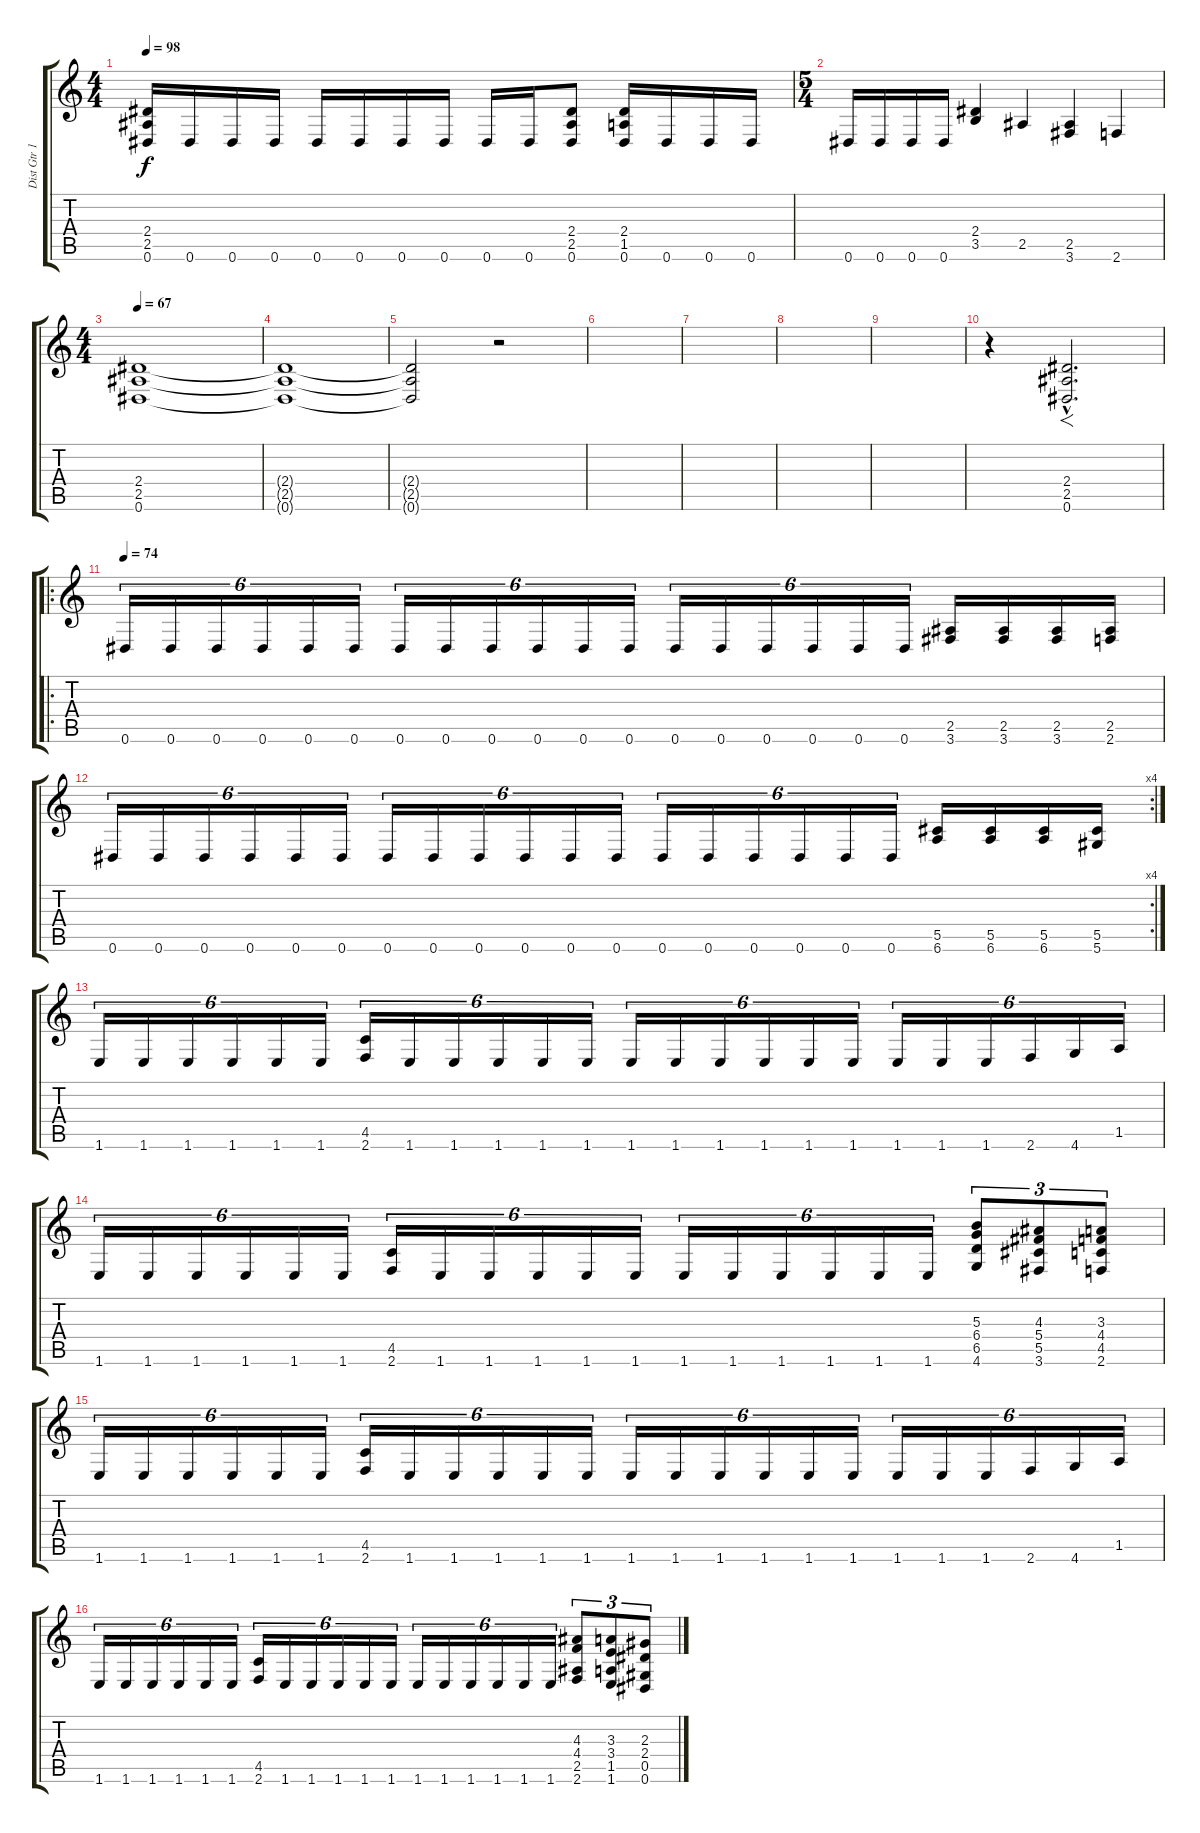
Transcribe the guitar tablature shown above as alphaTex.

\track ("Dist Gtr 1" "Dist Gtr 1") {instrument distortionguitar}
\staff {score tabs}
\tuning (Eb4 Bb3 Gb3 Db3 Ab2 Eb2) {hide}
\ts (4 4)
\tempo 98
\clef g2
\ks c
(2.4 2.5 0.6).16{dy f} 0.6.16 0.6.16 0.6.16 0.6.16 0.6.16 0.6.16 0.6.16 0.6.16 0.6.16 (2.4 2.5 0.6).8 (2.4 1.5 0.6).16 0.6.16 0.6.16 0.6.16 |
\ts (5 4)
0.6.16 0.6.16 0.6.16 0.6.16 (2.4 3.5).4 2.5.4 (2.5 3.6).4 2.6.4 |
\ts (4 4)
\tempo 67
(2.4 2.5 0.6).1 |
(2.4{t} 2.5{t} 0.6{t}).1 |
(2.4{t} 2.5{t} 0.6{t}).2 r.2 |
|
|
|
|
r.4 (2.4{hac} 2.5{hac} 0.6{hac}).2{f d} |
\ro
\tempo 74
0.6.16{tu (6 4)} 0.6.16{tu (6 4)} 0.6.16{tu (6 4)} 0.6.16{tu (6 4)} 0.6.16{tu (6 4)} 0.6.16{tu (6 4)} 0.6.16{tu (6 4)} 0.6.16{tu (6 4)} 0.6.16{tu (6 4)} 0.6.16{tu (6 4)} 0.6.16{tu (6 4)} 0.6.16{tu (6 4)} 0.6.16{tu (6 4)} 0.6.16{tu (6 4)} 0.6.16{tu (6 4)} 0.6.16{tu (6 4)} 0.6.16{tu (6 4)} 0.6.16{tu (6 4)} (2.5 3.6).16 (2.5 3.6).16 (2.5 3.6).16 (2.5 2.6).16 |
\rc 4
0.6.16{tu (6 4)} 0.6.16{tu (6 4)} 0.6.16{tu (6 4)} 0.6.16{tu (6 4)} 0.6.16{tu (6 4)} 0.6.16{tu (6 4)} 0.6.16{tu (6 4)} 0.6.16{tu (6 4)} 0.6.16{tu (6 4)} 0.6.16{tu (6 4)} 0.6.16{tu (6 4)} 0.6.16{tu (6 4)} 0.6.16{tu (6 4)} 0.6.16{tu (6 4)} 0.6.16{tu (6 4)} 0.6.16{tu (6 4)} 0.6.16{tu (6 4)} 0.6.16{tu (6 4)} (5.5 6.6).16 (5.5 6.6).16 (5.5 6.6).16 (5.5 5.6).16 |
1.6.16{tu (6 4)} 1.6.16{tu (6 4)} 1.6.16{tu (6 4)} 1.6.16{tu (6 4)} 1.6.16{tu (6 4)} 1.6.16{tu (6 4)} (4.5 2.6).16{tu (6 4)} 1.6.16{tu (6 4)} 1.6.16{tu (6 4)} 1.6.16{tu (6 4)} 1.6.16{tu (6 4)} 1.6.16{tu (6 4)} 1.6.16{tu (6 4)} 1.6.16{tu (6 4)} 1.6.16{tu (6 4)} 1.6.16{tu (6 4)} 1.6.16{tu (6 4)} 1.6.16{tu (6 4)} 1.6.16{tu (6 4)} 1.6.16{tu (6 4)} 1.6.16{tu (6 4)} 2.6.16{tu (6 4)} 4.6.16{tu (6 4)} 1.5.16{tu (6 4)} |
1.6.16{tu (6 4)} 1.6.16{tu (6 4)} 1.6.16{tu (6 4)} 1.6.16{tu (6 4)} 1.6.16{tu (6 4)} 1.6.16{tu (6 4)} (4.5 2.6).16{tu (6 4)} 1.6.16{tu (6 4)} 1.6.16{tu (6 4)} 1.6.16{tu (6 4)} 1.6.16{tu (6 4)} 1.6.16{tu (6 4)} 1.6.16{tu (6 4)} 1.6.16{tu (6 4)} 1.6.16{tu (6 4)} 1.6.16{tu (6 4)} 1.6.16{tu (6 4)} 1.6.16{tu (6 4)} (5.3 6.4 6.5 4.6).8{tu (3 2)} (4.3 5.4 5.5 3.6).8{tu (3 2)} (3.3 4.4 4.5 2.6).8{tu (3 2)} |
1.6.16{tu (6 4)} 1.6.16{tu (6 4)} 1.6.16{tu (6 4)} 1.6.16{tu (6 4)} 1.6.16{tu (6 4)} 1.6.16{tu (6 4)} (4.5 2.6).16{tu (6 4)} 1.6.16{tu (6 4)} 1.6.16{tu (6 4)} 1.6.16{tu (6 4)} 1.6.16{tu (6 4)} 1.6.16{tu (6 4)} 1.6.16{tu (6 4)} 1.6.16{tu (6 4)} 1.6.16{tu (6 4)} 1.6.16{tu (6 4)} 1.6.16{tu (6 4)} 1.6.16{tu (6 4)} 1.6.16{tu (6 4)} 1.6.16{tu (6 4)} 1.6.16{tu (6 4)} 2.6.16{tu (6 4)} 4.6.16{tu (6 4)} 1.5.16{tu (6 4)} |
1.6.16{tu (6 4)} 1.6.16{tu (6 4)} 1.6.16{tu (6 4)} 1.6.16{tu (6 4)} 1.6.16{tu (6 4)} 1.6.16{tu (6 4)} (4.5 2.6).16{tu (6 4)} 1.6.16{tu (6 4)} 1.6.16{tu (6 4)} 1.6.16{tu (6 4)} 1.6.16{tu (6 4)} 1.6.16{tu (6 4)} 1.6.16{tu (6 4)} 1.6.16{tu (6 4)} 1.6.16{tu (6 4)} 1.6.16{tu (6 4)} 1.6.16{tu (6 4)} 1.6.16{tu (6 4)} (4.3 4.4 2.5 2.6).8{tu (3 2)} (3.3 3.4 1.5 1.6).8{tu (3 2)} (2.3 2.4 0.5 0.6).8{tu (3 2)}
